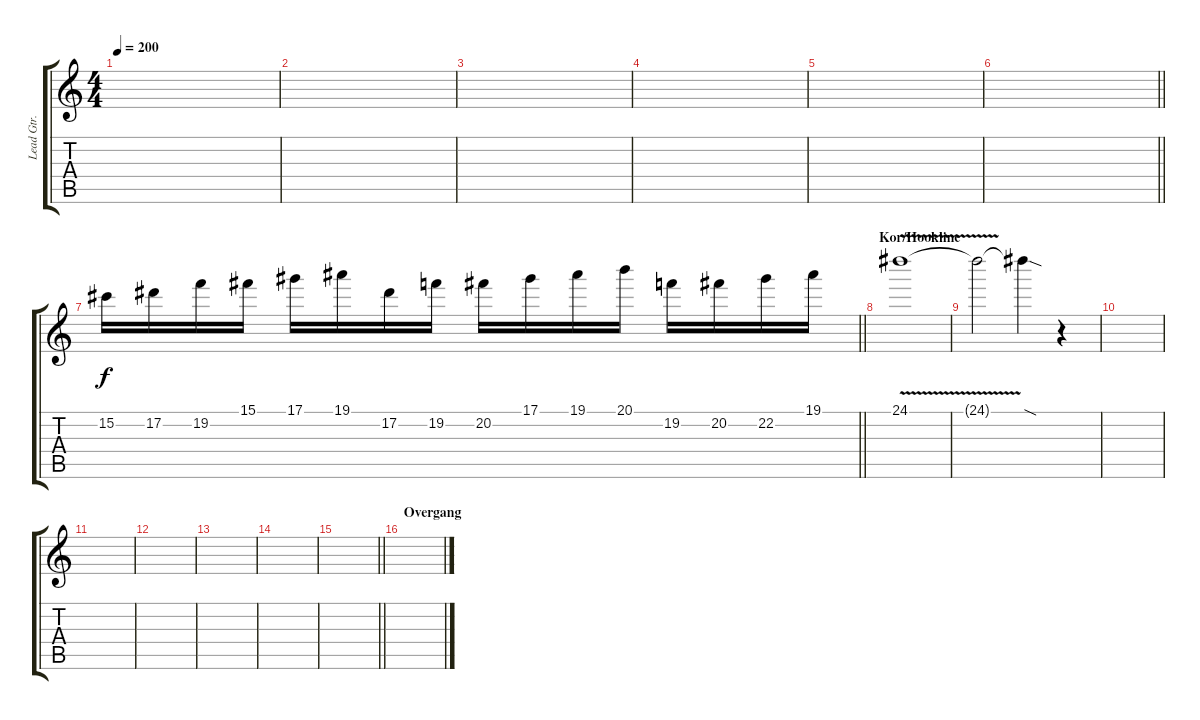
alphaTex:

\track ("Lead Gtr." "Lead Gtr.") {instrument distortionguitar}
\staff {score tabs}
\tuning (Eb4 Bb3 Gb3 Db3 Ab2 Eb2) {hide}
\ts (4 4)
\tempo 200
\clef g2
\ks c
|
|
|
|
|
\barLineRight lightlight
|
\barLineRight lightlight
15.2.16 17.2.16 19.2.16 15.1.16 17.1.16 19.1.16 17.2.16 19.2.16 20.2.16 17.1.16 19.1.16 20.1.16 19.2.16 20.2.16 22.2.16 19.1.16 |
\section ("" "Kor/Hookline")
24.1{v}.1 |
24.1{t}.2 24.1{sod t}.4 r.4 |
|
|
|
|
|
\barLineRight lightlight
|
\section ("" "Overgang")
